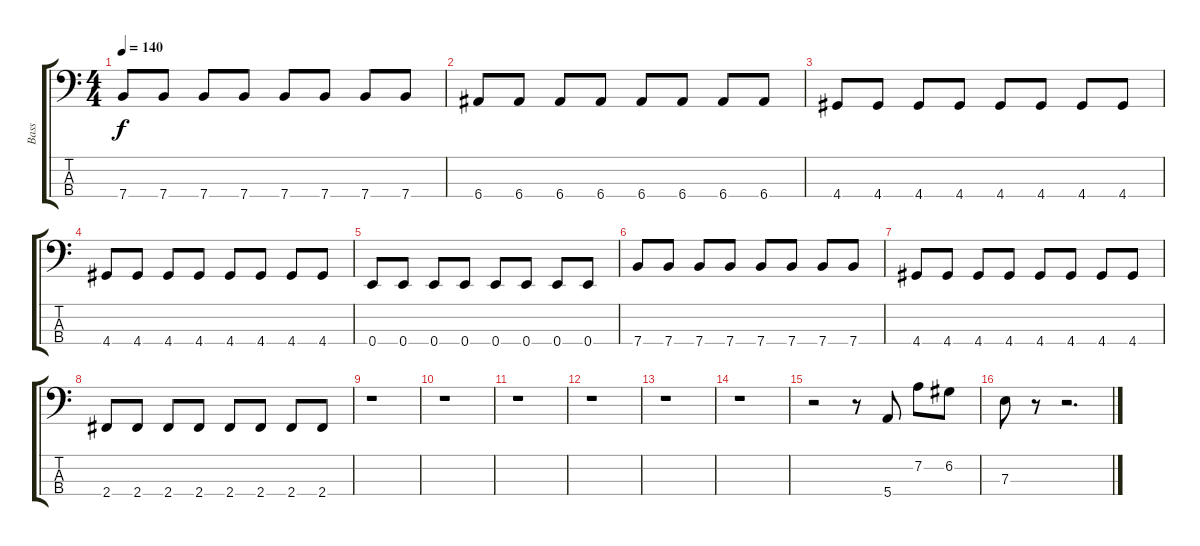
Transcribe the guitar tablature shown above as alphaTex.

\track ("Bass" "Bass") {instrument fretlessbass}
\staff {score tabs}
\tuning (G2 D2 A1 E1) {hide}
\ts (4 4)
\tempo 140
\clef f4
\ks c
7.4.8{dy f} 7.4.8 7.4.8 7.4.8 7.4.8 7.4.8 7.4.8 7.4.8 |
6.4.8 6.4.8 6.4.8 6.4.8 6.4.8 6.4.8 6.4.8 6.4.8 |
4.4.8 4.4.8 4.4.8 4.4.8 4.4.8 4.4.8 4.4.8 4.4.8 |
4.4.8 4.4.8 4.4.8 4.4.8 4.4.8 4.4.8 4.4.8 4.4.8 |
0.4.8 0.4.8 0.4.8 0.4.8 0.4.8 0.4.8 0.4.8 0.4.8 |
7.4.8 7.4.8 7.4.8 7.4.8 7.4.8 7.4.8 7.4.8 7.4.8 |
4.4.8 4.4.8 4.4.8 4.4.8 4.4.8 4.4.8 4.4.8 4.4.8 |
2.4.8 2.4.8 2.4.8 2.4.8 2.4.8 2.4.8 2.4.8 2.4.8 |
r.1 |
r.1 |
r.1 |
r.1 |
r.1 |
r.1 |
r.2 r.8 5.4.8 7.2.8 6.2.8 |
7.3.8 r.8 r.2{d}
